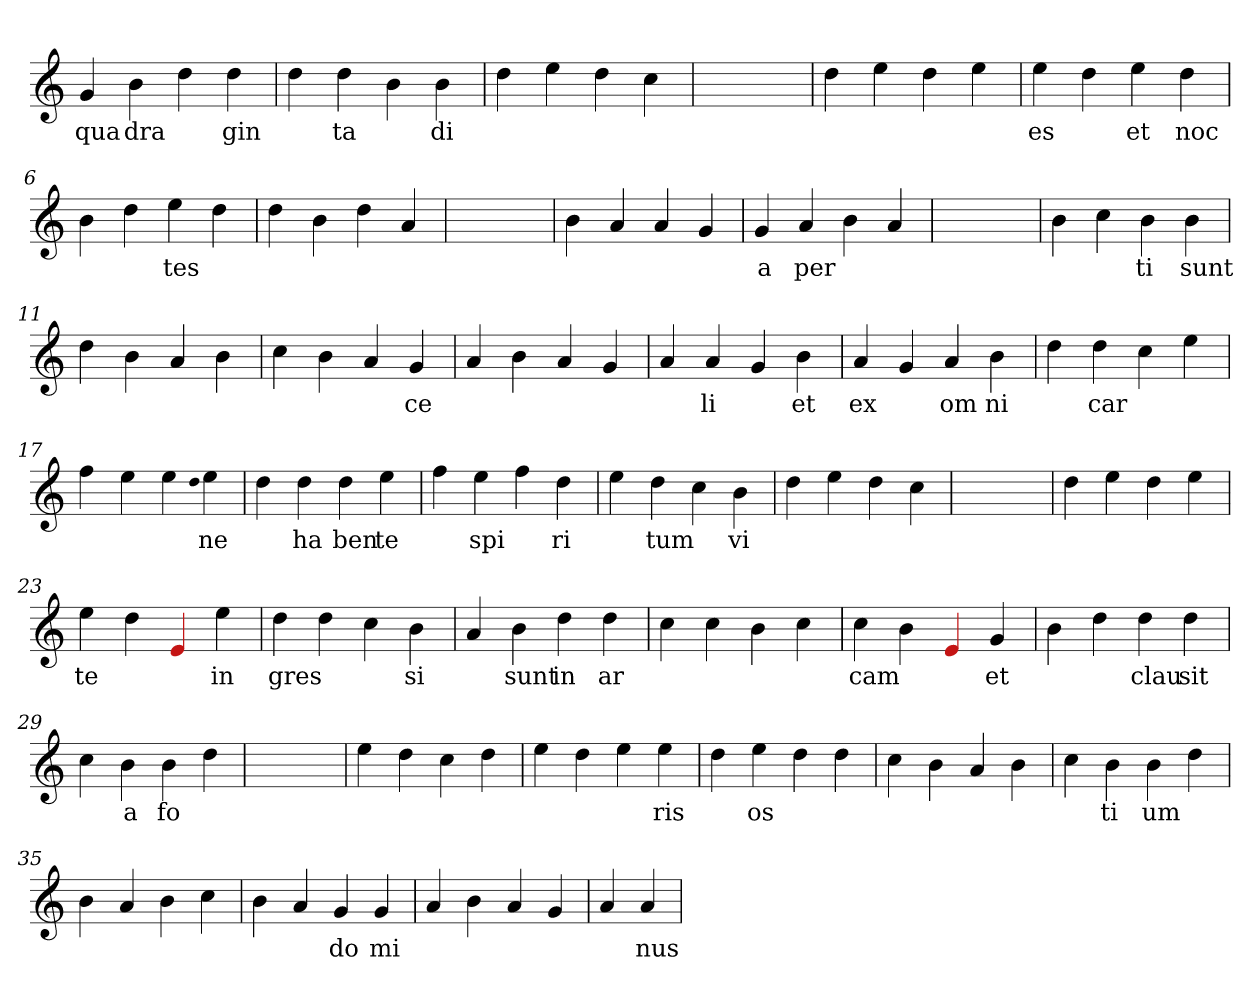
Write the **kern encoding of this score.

**kern	**text
*part1	*part1
*staff1	*staff1
*clefG2	*
=1	=1
4g	qua
4b	dra
4dd	.
4dd	gin
=2	=2
4dd	.
4dd	ta
4b	.
4b	di
=3	=3
4dd	.
4ee	.
4dd	.
4cc	.
=4	=4
1ryy	.
=4	=4
4dd	.
4ee	.
4dd	.
4ee	.
=5	=5
4ee	es
4dd	.
4ee	et
4dd	noc
=6	=6
4b	.
4dd	.
4ee	tes
4dd	.
=7	=7
4dd	.
4b	.
4dd	.
4a	.
=8	=8
1ryy	.
=8	=8
4b	.
4a	.
4a	.
4g	.
=9	=9
4g	a
4a	per
4b	.
4a	.
=10	=10
1ryy	.
=10	=10
4b	.
4cc	.
4b	ti
4b	sunt
=11	=11
4dd	.
4b	.
4a	.
4b	.
=12	=12
4cc	.
4b	.
4a	.
4g	ce
=13	=13
4a	.
4b	.
4a	.
4g	.
=14	=14
4a	.
4a	li
4g	.
4b	et
=15	=15
4a	ex
4g	.
4a	om
4b	ni
=16	=16
4dd	.
4dd	car
4cc	.
4ee	.
=17	=17
4ff	.
4ee	.
4ee	.
qqdd	.
4ee	ne
=18	=18
4dd	.
4dd	ha
4dd	ben
4ee	te
=19	=19
4ff	.
4ee	spi
4ff	.
4dd	ri
=20	=20
4ee	.
4dd	tum
4cc	.
4b	vi
=21	=21
4dd	.
4ee	.
4dd	.
4cc	.
=22	=22
1ryy	.
=22	=22
4dd	.
4ee	.
4dd	.
4ee	.
=23	=23
4ee	te
4dd	.
4Re	.
4ee	in
=24	=24
4dd	gres
4dd	.
4cc	.
4b	si
=25	=25
4a	.
4b	sunt
4dd	in
4dd	ar
=26	=26
4cc	.
4cc	.
4b	.
4cc	.
=27	=27
4cc	cam
4b	.
4Re	.
4g	et
=28	=28
4b	.
4dd	.
4dd	clau
4dd	sit
=29	=29
4cc	.
4b	a
4b	fo
4dd	.
=30	=30
1ryy	.
=30	=30
4ee	.
4dd	.
4cc	.
4dd	.
=31	=31
4ee	.
4dd	.
4ee	.
4ee	ris
=32	=32
4dd	.
4ee	os
4dd	.
4dd	.
=33	=33
4cc	.
4b	.
4a	.
4b	.
=34	=34
4cc	.
4b	ti
4b	um
4dd	.
=35	=35
4b	.
4a	.
4b	.
4cc	.
=36	=36
4b	.
4a	.
4g	do
4g	mi
=37	=37
4a	.
4b	.
4a	.
4g	.
=38	=38
4a	.
4a	nus
=	=
*-	*-
